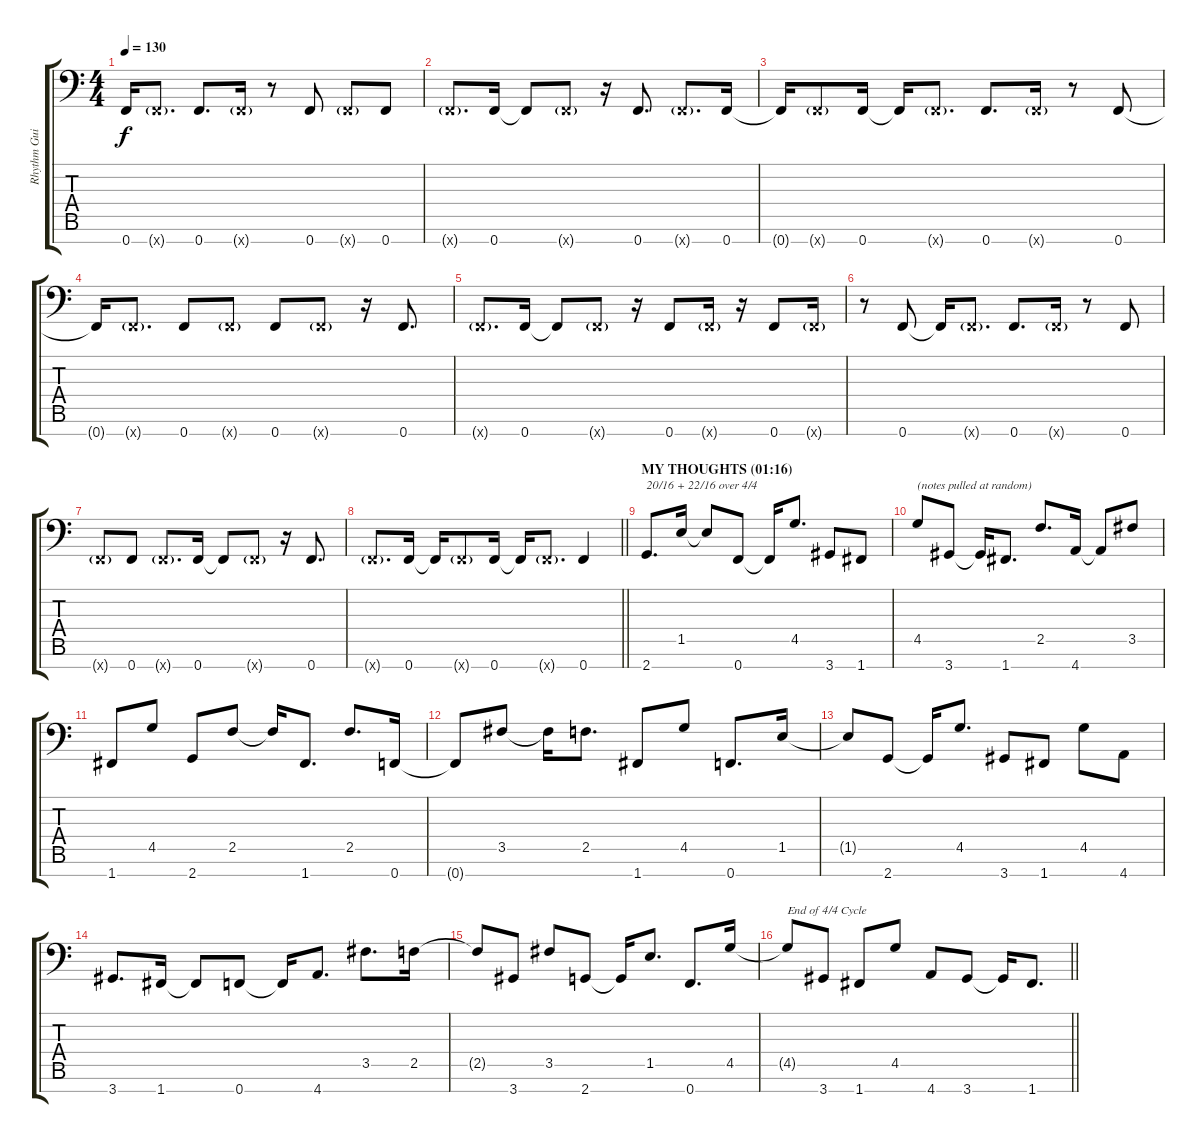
\track ("Rhythm Guitar 1 (Marten Hagstrom)" "Rhythm Gui") {instrument distortionguitar}
\staff {score tabs}
\tuning (Bb3 F3 Db3 Ab2 Eb2 Bb1 F1) {hide}
\ts (4 4)
\tempo 130
\clef f4
\ks c
0.7{t}.16{dy f} 0.7{g x}.8{d} 0.7.8{d} 0.7{g x}.16 r.8 0.7.8 0.7{g x}.8 0.7.8 |
0.7{g x}.8{d} 0.7.16 0.7{t}.8 0.7{g x}.8 r.16 0.7.8{d} 0.7{g x}.8{d} 0.7.16 |
0.7{t}.16 0.7{g x}.8 0.7.16 0.7{t}.16 0.7{g x}.8{d} 0.7.8{d} 0.7{g x}.16 r.8 0.7.8 |
0.7{t}.16 0.7{g x}.8{d} 0.7.8 0.7{g x}.8 0.7.8 0.7{g x}.8 r.16 0.7.8{d} |
0.7{g x}.8{d} 0.7.16 0.7{t}.8 0.7{g x}.8 r.16 0.7.8 0.7{g x}.16 r.16 0.7.8 0.7{g x}.16 |
r.8 0.7.8 0.7{t}.16 0.7{g x}.8{d} 0.7.8{d} 0.7{g x}.16 r.8 0.7.8 |
0.7{g x}.8 0.7.8 0.7{g x}.8{d} 0.7.16 0.7{t}.8 0.7{g x}.8 r.16 0.7.8{d} |
\barLineRight lightlight
0.7{g x}.8{d} 0.7.16 0.7{t}.16 0.7{g x}.8 0.7.16 0.7{t}.16 0.7{g x}.8{d} 0.7.4 |
\section ("" "MY THOUGHTS (01:16)")
2.7.8{d txt "20/16 + 22/16 over 4/4" balance 1} 1.5.16 1.5{t}.8 0.7.8 0.7{t}.16 4.5.8{d} 3.7.8 1.7.8 |
4.5.8{txt "(notes pulled at random)"} 3.7.8 3.7{t}.16 1.7.8{d} 2.5.8{d} 4.7.16 4.7{t}.8 3.5.8 |
1.7.8 4.5.8 2.7.8 2.5.8 2.5{t}.16 1.7.8{d} 2.5.8{d} 0.7.16 |
0.7{t}.8 3.5.8 3.5{t}.16 2.5.8{d} 1.7.8 4.5.8 0.7.8{d} 1.5.16 |
1.5{t}.8 2.7.8 2.7{t}.16 4.5.8{d} 3.7.8 1.7.8 4.5.8 4.7.8 |
3.7.8{d} 1.7.16 1.7{t}.8 0.7.8 0.7{t}.16 4.7.8{d} 3.5.8{d} 2.5.16 |
2.5{t}.8 3.7.8 3.5.8 2.7.8 2.7{t}.16 1.5.8{d} 0.7.8{d} 4.5.16 |
\barLineRight lightlight
4.5{t}.8{txt "End of 4/4 Cycle"} 3.7.8 1.7.8 4.5.8 4.7.8 3.7.8 3.7{t}.16 1.7.8{d}
